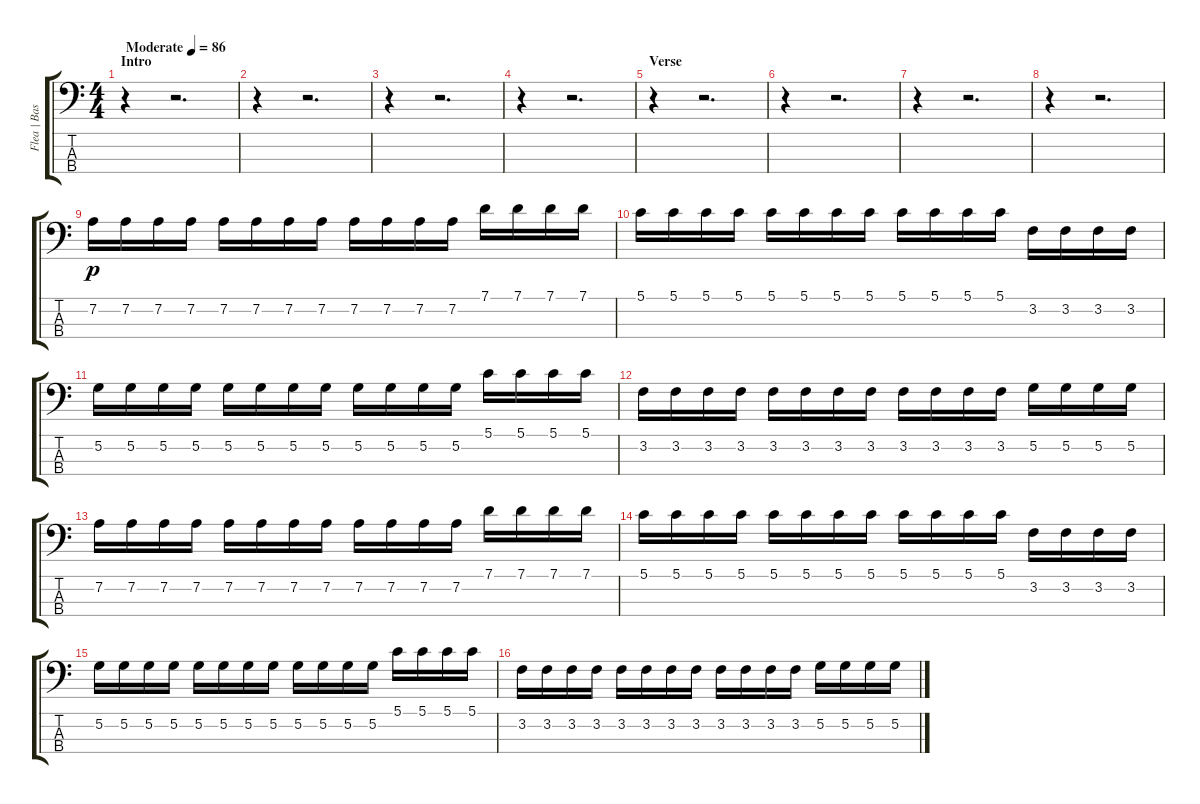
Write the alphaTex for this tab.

\track ("Flea | Bass" "Flea | Bas") {instrument electricbassfinger}
\staff {score tabs}
\tuning (G2 D2 A1 E1) {hide}
\ts (4 4)
\section ("" "Intro")
\tempo (86 "Moderate")
\clef f4
\ks c
r.4{dy p instrument electricbassfinger} r.2{d} |
r.4 r.2{d} |
r.4 r.2{d} |
r.4 r.2{d} |
\section ("" "Verse")
r.4 r.2{d} |
r.4 r.2{d} |
r.4 r.2{d} |
r.4 r.2{d} |
7.2.16 7.2.16 7.2.16 7.2.16 7.2.16 7.2.16 7.2.16 7.2.16 7.2.16 7.2.16 7.2.16 7.2.16 7.1.16 7.1.16 7.1.16 7.1.16 |
5.1.16 5.1.16 5.1.16 5.1.16 5.1.16 5.1.16 5.1.16 5.1.16 5.1.16 5.1.16 5.1.16 5.1.16 3.2.16 3.2.16 3.2.16 3.2.16 |
5.2.16 5.2.16 5.2.16 5.2.16 5.2.16 5.2.16 5.2.16 5.2.16 5.2.16 5.2.16 5.2.16 5.2.16 5.1.16 5.1.16 5.1.16 5.1.16 |
3.2.16 3.2.16 3.2.16 3.2.16 3.2.16 3.2.16 3.2.16 3.2.16 3.2.16 3.2.16 3.2.16 3.2.16 5.2.16 5.2.16 5.2.16 5.2.16 |
7.2.16 7.2.16 7.2.16 7.2.16 7.2.16 7.2.16 7.2.16 7.2.16 7.2.16 7.2.16 7.2.16 7.2.16 7.1.16 7.1.16 7.1.16 7.1.16 |
5.1.16 5.1.16 5.1.16 5.1.16 5.1.16 5.1.16 5.1.16 5.1.16 5.1.16 5.1.16 5.1.16 5.1.16 3.2.16 3.2.16 3.2.16 3.2.16 |
5.2.16 5.2.16 5.2.16 5.2.16 5.2.16 5.2.16 5.2.16 5.2.16 5.2.16 5.2.16 5.2.16 5.2.16 5.1.16 5.1.16 5.1.16 5.1.16 |
3.2.16 3.2.16 3.2.16 3.2.16 3.2.16 3.2.16 3.2.16 3.2.16 3.2.16 3.2.16 3.2.16 3.2.16 5.2.16 5.2.16 5.2.16 5.2.16
